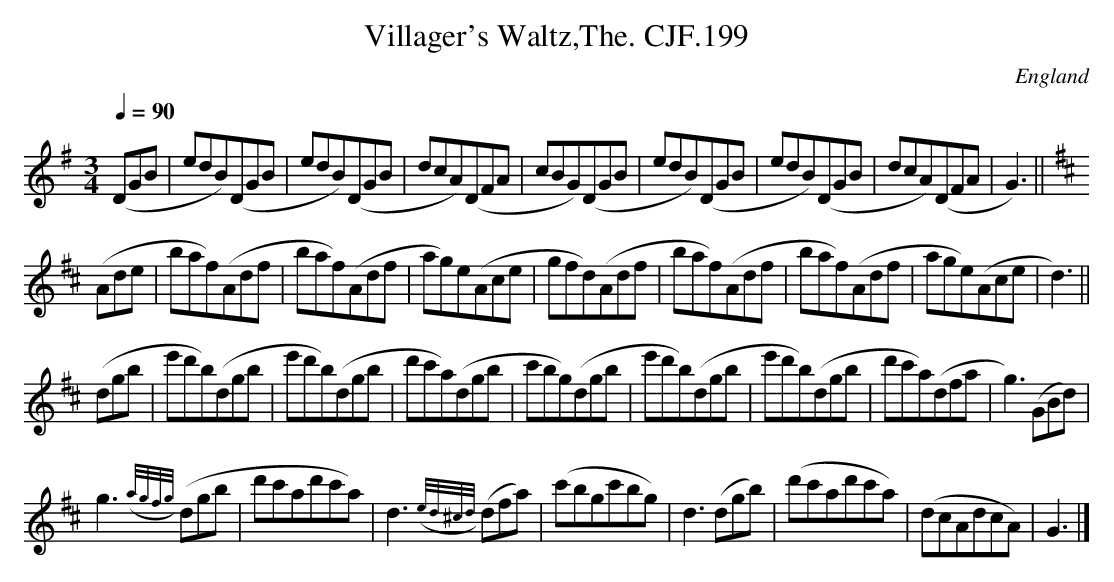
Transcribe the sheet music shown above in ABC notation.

X:1
T:Villager's Waltz,The. CJF.199
O:England
M:3/4
L:1/8
Q:1/4=90
notC:Carl Maria von Weber
K:G major
(DGB|edB)(DGB|edB)(DGB|dcA)(DFA|cBG)(DGB|\
edB)(DGB|edB)(DGB|dcA)(DFA|G3)||!
K:D
(Ade|baf)(Adf|baf)(Adf|ag)e(Ace|gfd)(Adf|\
baf)(Adf|baf)(Adf|age)(Ace|d3)||!
(dgb|e'd'b)(dgb|e'd'b)(dgb|d'c'a)(dgb|c'bg)(dgb|\
e'd'b)(dgb|e'd'b)(dgb|d'c'a)(dfa|g3)(GBd)|!
g3{(a/g/f/g/)}(dgb|d'c'ad'c'a)|\
d3{(e/d/^c/d/)}(dfa)|(c'bgc'bg)|\
d3(dgb)|(d'c'ad'c'a)|(dcAdcA)|G3|]
